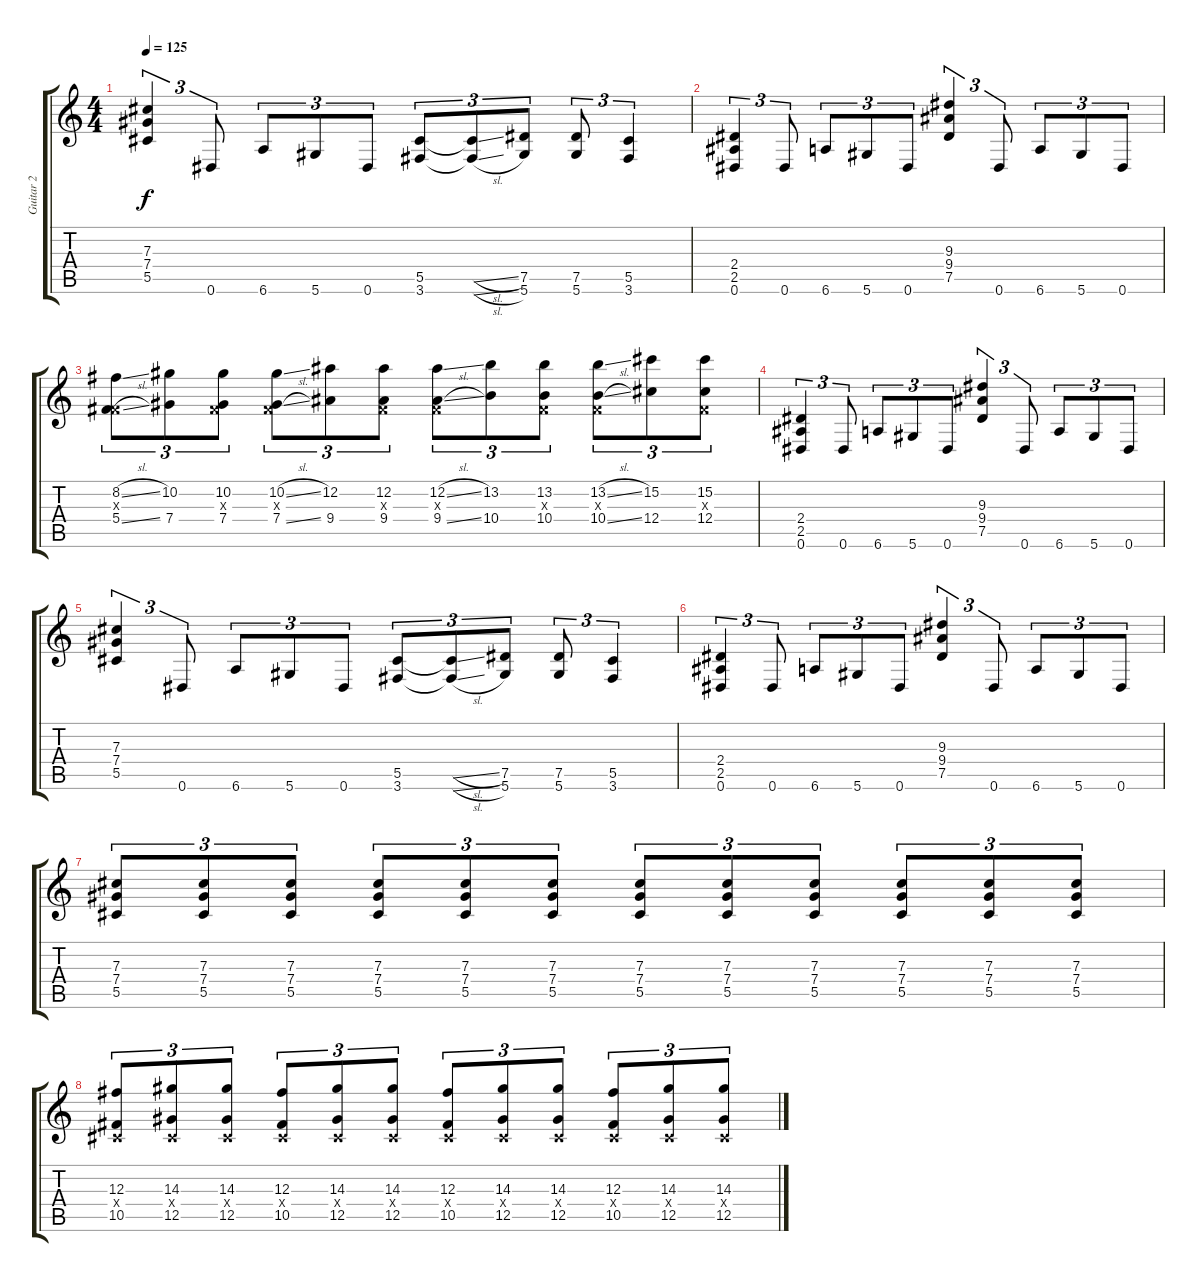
\track ("Guitar 2" "Guitar 2") {instrument distortionguitar}
\staff {score tabs}
\tuning (Eb4 Bb3 Gb3 Db3 Ab2 Eb2) {hide}
\ts (4 4)
\tempo 125
\clef g2
\ks c
(7.3 7.4 5.5).4{tu (3 2) dy f} 0.6.8{tu (3 2)} 6.6.8{tu (3 2)} 5.6.8{tu (3 2)} 0.6.8{tu (3 2)} (5.5 3.6).8{tu (3 2)} (5.5{sl t} 3.6{sl t}).8{tu (3 2)} (7.5 5.6).8{tu (3 2)} (7.5 5.6).8{tu (3 2)} (5.5 3.6).4{tu (3 2)} |
(2.4 2.5 0.6).4{tu (3 2)} 0.6.8{tu (3 2)} 6.6.8{tu (3 2)} 5.6.8{tu (3 2)} 0.6.8{tu (3 2)} (9.3 9.4 7.5).4{tu (3 2)} 0.6.8{tu (3 2)} 6.6.8{tu (3 2)} 5.6.8{tu (3 2)} 0.6.8{tu (3 2)} |
(8.2{sl} 0.3{x} 5.4{sl}).8{tu (3 2)} (10.2 7.4).8{tu (3 2)} (10.2 0.3{x} 7.4).8{tu (3 2)} (10.2{sl} 0.3{x} 7.4{sl}).8{tu (3 2)} (12.2 9.4).8{tu (3 2)} (12.2 0.3{x} 9.4).8{tu (3 2)} (12.2{sl} 0.3{x} 9.4{sl}).8{tu (3 2)} (13.2 10.4).8{tu (3 2)} (13.2 0.3{x} 10.4).8{tu (3 2)} (13.2{sl} 0.3{x} 10.4{sl}).8{tu (3 2)} (15.2 12.4).8{tu (3 2)} (15.2 0.3{x} 12.4).8{tu (3 2)} |
(2.4 2.5 0.6).4{tu (3 2)} 0.6.8{tu (3 2)} 6.6.8{tu (3 2)} 5.6.8{tu (3 2)} 0.6.8{tu (3 2)} (9.3 9.4 7.5).4{tu (3 2)} 0.6.8{tu (3 2)} 6.6.8{tu (3 2)} 5.6.8{tu (3 2)} 0.6.8{tu (3 2)} |
(7.3 7.4 5.5).4{tu (3 2)} 0.6.8{tu (3 2)} 6.6.8{tu (3 2)} 5.6.8{tu (3 2)} 0.6.8{tu (3 2)} (5.5 3.6).8{tu (3 2)} (5.5{sl t} 3.6{sl t}).8{tu (3 2)} (7.5 5.6).8{tu (3 2)} (7.5 5.6).8{tu (3 2)} (5.5 3.6).4{tu (3 2)} |
(2.4 2.5 0.6).4{tu (3 2)} 0.6.8{tu (3 2)} 6.6.8{tu (3 2)} 5.6.8{tu (3 2)} 0.6.8{tu (3 2)} (9.3 9.4 7.5).4{tu (3 2)} 0.6.8{tu (3 2)} 6.6.8{tu (3 2)} 5.6.8{tu (3 2)} 0.6.8{tu (3 2)} |
(7.3 7.4 5.5).8{tu (3 2)} (7.3 7.4 5.5).8{tu (3 2)} (7.3 7.4 5.5).8{tu (3 2)} (7.3 7.4 5.5).8{tu (3 2)} (7.3 7.4 5.5).8{tu (3 2)} (7.3 7.4 5.5).8{tu (3 2)} (7.3 7.4 5.5).8{tu (3 2)} (7.3 7.4 5.5).8{tu (3 2)} (7.3 7.4 5.5).8{tu (3 2)} (7.3 7.4 5.5).8{tu (3 2)} (7.3 7.4 5.5).8{tu (3 2)} (7.3 7.4 5.5).8{tu (3 2)} |
(12.3 0.4{x} 10.5).8{tu (3 2)} (14.3 0.4{x} 12.5).8{tu (3 2)} (14.3 0.4{x} 12.5).8{tu (3 2)} (12.3 0.4{x} 10.5).8{tu (3 2)} (14.3 0.4{x} 12.5).8{tu (3 2)} (14.3 0.4{x} 12.5).8{tu (3 2)} (12.3 0.4{x} 10.5).8{tu (3 2)} (14.3 0.4{x} 12.5).8{tu (3 2)} (14.3 0.4{x} 12.5).8{tu (3 2)} (12.3 0.4{x} 10.5).8{tu (3 2)} (14.3 0.4{x} 12.5).8{tu (3 2)} (14.3 0.4{x} 12.5).8{tu (3 2)}
